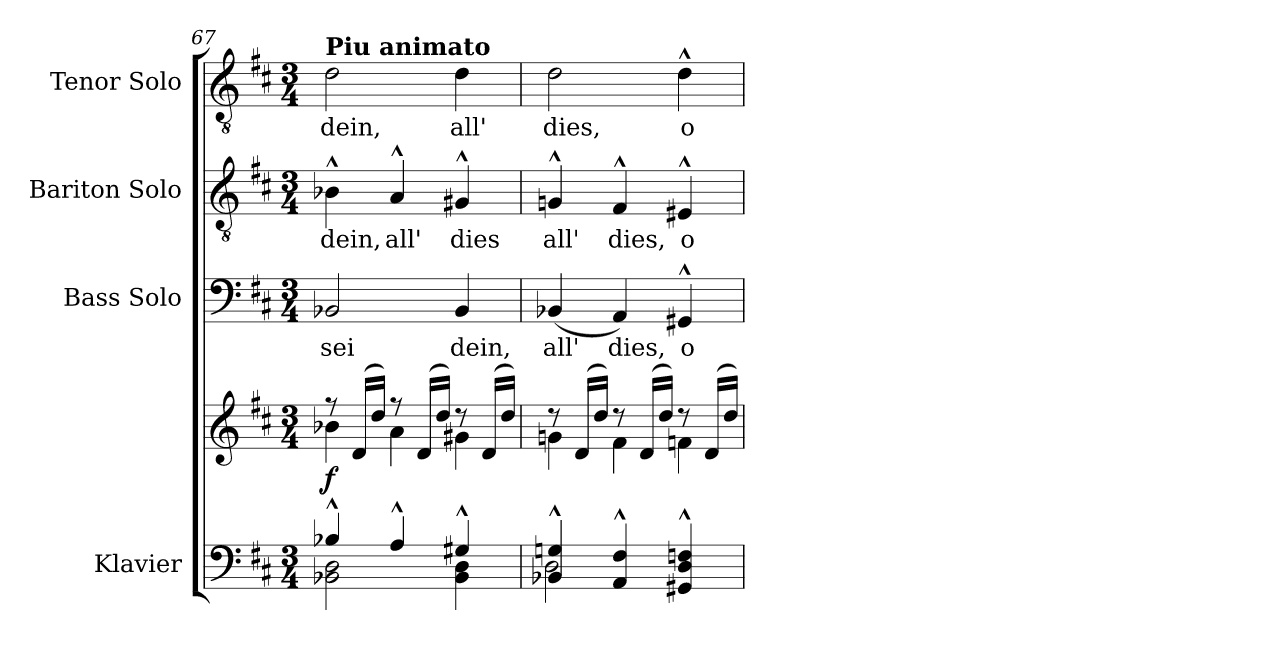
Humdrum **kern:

**kern	**kern	**dynam	**kern	**text	**kern	**text	**kern	**text
*part4	*part4	*part4	*part3	*part3	*part2	*part2	*part1	*part1
*staff5	*staff4	*staff4/5	*staff3	*staff3	*staff2	*staff2	*staff1	*staff1
*I"Klavier	*	*	*I"Bass Solo	*	*I"Bariton Solo	*	*I"Tenor Solo	*
*	*	*	*I'B S	*	*I'B r S	*	*I'T S	*
*clefF4	*clefG2	*	*clefF4	*	*clefGv2	*	*clefGv2	*
*k[f#c#]	*k[f#c#]	*	*k[f#c#]	*	*k[f#c#]	*	*k[f#c#]	*
*M3/4	*M3/4	*	*M3/4	*	*M3/4	*	*M3/4	*
=67	=67	=67	=67	=67	=67	=67	=67	=67
*^	*^	*	*	*	*	*	*	*
!	!	!	!	!	!	!	!	!	!LO:TX:a:B:t=Piu animato	!
!	!	!	!	!LO:DY:a=2	!	!LO:LY:b	!	!LO:LY:b	!	!LO:LY:b
4B-X^^/	2BB-X\ 2D\	8r	4b-X\	f	2BB-X/	sei	4B-X^^\	dein,	2d\	dein,
.	.	(16d/LL	.	.	.	.	.	.	.	.
.	.	16dd/JJ)	.	.	.	.	.	.	.	.
!	!	!	!	!	!	!	!	!LO:LY:b	!	!
4A^^/	.	8r	4a\	.	.	.	4A^^/	all'	.	.
.	.	(16d/LL	.	.	.	.	.	.	.	.
.	.	16dd/JJ)	.	.	.	.	.	.	.	.
!	!	!	!	!	!	!LO:LY:b	!	!LO:LY:b	!	!LO:LY:b
4G#X^^/	4BB-\ 4D\	8r	4g#X\	.	4BB-/	dein,	4G#X^^/	dies	4d\	all'
.	.	(16d/LL	.	.	.	.	.	.	.	.
.	.	16dd/JJ)	.	.	.	.	.	.	.	.
=68	=68	=68	=68	=68	=68	=68	=68	=68	=68	=68
!	!	!	!	!	!	!LO:LY:b	!	!LO:LY:b	!	!LO:LY:b
4BB-X/^^ 4Gn/^^	2D\	8r	4gn\	.	(4BB-X/	all'	4Gn^^/	all'	2d\	dies,
.	.	(16d/LL	.	.	.	.	.	.	.	.
.	.	16dd/JJ)	.	.	.	.	.	.	.	.
!	!	!	!	!	!	!LO:LY:b	!	!LO:LY:b	!	!
4AA/^^ 4F#/^^	.	8r	4f#\	.	4AA/)	dies,	4F#^^/	dies,	.	.
.	.	(16d/LL	.	.	.	.	.	.	.	.
.	.	16dd/JJ)	.	.	.	.	.	.	.	.
!	!	!	!	!	!	!LO:LY:b	!	!LO:LY:b	!	!LO:LY:b
4GG#X/^^ 4D/^^ 4Fn/^^	4ryy	8r	4fn\	.	4GG#X^^/	o	4E#X^^/	o	4d^^\	o
.	.	(16d/LL	.	.	.	.	.	.	.	.
.	.	16dd/JJ)	.	.	.	.	.	.	.	.
*v	*v	*	*	*	*	*	*	*	*	*
*	*v	*v	*	*	*	*	*	*	*
=	=	=	=	=	=	=	=	=
*-	*-	*-	*-	*-	*-	*-	*-	*-
